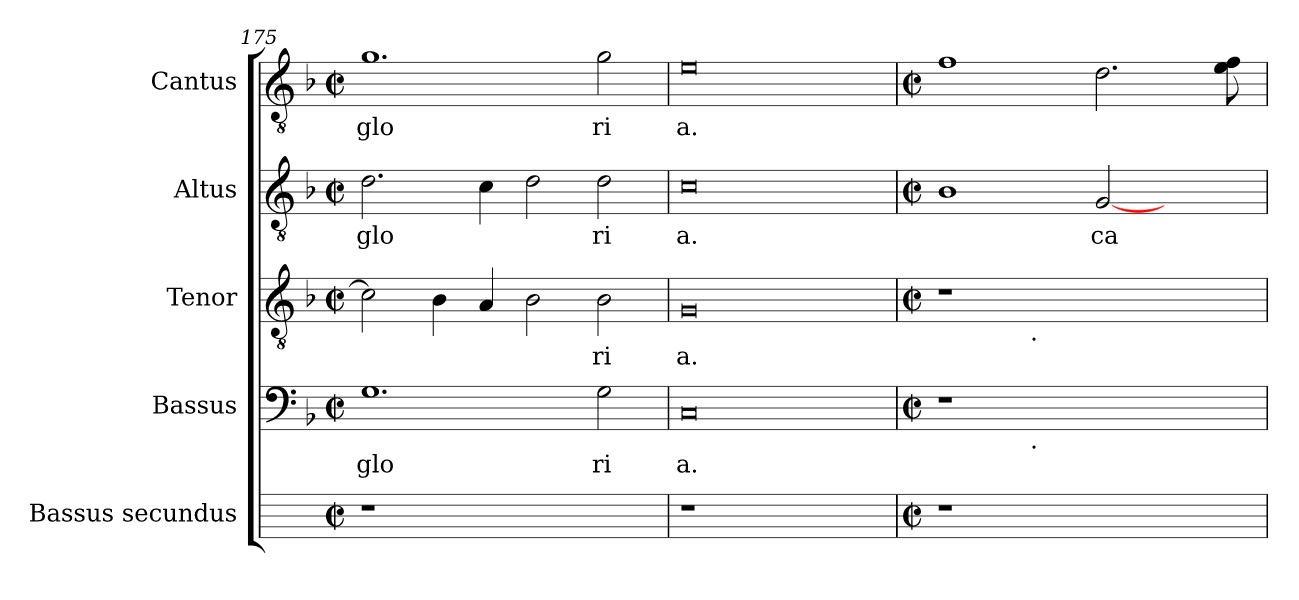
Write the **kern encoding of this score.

**kern	**kern	**text	**kern	**text	**kern	**text	**kern	**text
*part5	*part4	*part4	*part3	*part3	*part2	*part2	*part1	*part1
*staff5	*staff4	*staff4	*staff3	*staff3	*staff2	*staff2	*staff1	*staff1
*I"Bassus  secundus	*I"Bassus	*	*I"Tenor	*	*I"Altus	*	*I"Cantus	*
*	*I'B	*	*I'T	*	*I'A	*	*I'C	*
*	*clefF4	*	*clefGv2	*	*clefGv2	*	*clefGv2	*
*k[]	*k[b-]	*	*k[b-]	*	*k[b-]	*	*k[b-]	*
*C:	*F:	*	*F:	*	*F:	*	*F:	*
*M2/2	*M2/2	*	*M2/2	*	*M2/2	*	*M2/2	*
*met(c|)	*met(c|)	*	*met(c|)	*	*met(c|)	*	*met(c|)	*
=175	=175	=175	=175	=175	=175	=175	=175	=175
!	!	!LO:LY:b:cj	!	!LO:LY:b:cj	!	!LO:LY:b:cj	!	!LO:LY:b:cj
1r	1.G	glo	2c\]	.	2.d\	glo	1.g	glo
!	!	!	!	!LO:LY:b:cj	!	!	!	!
.	.	.	4B-\	.	.	.	.	.
!	!	!	!	!LO:LY:b:cj	!	!LO:LY:b:cj	!	!
.	.	.	4A/	.	4c\	.	.	.
!	!	!	!	!LO:LY:b:cj	!	!LO:LY:b:cj	!	!
1ryy	.	.	2B-\	.	2d\	.	.	.
!	!	!LO:LY:b:cj	!	!LO:LY:b:cj	!	!LO:LY:b:cj	!	!LO:LY:b:cj
.	2G\	ri	2B-\	ri	2d\	ri	2g\	ri
=176	=176	=176	=176	=176	=176	=176	=176	=176
!	!	!LO:LY:b:cj	!	!LO:LY:b:cj	!	!LO:LY:b:cj	!	!LO:LY:b:cj
1r	0C	a.	0G	a.	0c	a.	0e	a.
1ryy	.	.	.	.	.	.	.	.
!!LO:LB:g=z
=177!	=177!	=177!	=177!	=177!	=177!	=177!	=177!	=177!
*M2/2	*M2/2	*	*M2/2	*	*M2/2	*	*M2/2	*
*met(c|)	*met(c|)	*	*met(c|)	*	*met(c|)	*	*met(c|)	*
*	*^	*	*^	*	*	*	*	*
1r	1r	2ryy	.	1r	2ryy	.	1B-	.	1f	.
.	.	16ryy	.	.	16ryy	.	.	.	.	.
!	!	!	!	!	!LO:TX:b:t=.	!	!	!	!	!
!	!	!LO:TX:b:t=.	!	!	!	!	!	!	!	!
.	.	1ryy	.	.	1ryy	.	.	.	.	.
!	!	!	!	!	!	!	!	!LO:LY:b:cj	!	!
2..ryy	2..ryy	.	.	2..ryy	.	.	[<2G/	ca	2.d\	.
.	.	.	.	.	.	.	4.ryy	.	.	.
.	.	4ryy	.	.	4ryy	.	.	.	.	.
!	!	!	!	!	!	!	!	!	!	!LO:LY:b:cj
.	.	.	.	.	.	.	.	.	8e\ 8f\	-
.	.	16ryy	.	.	16ryy	.	.	.	.	.
*	*v	*v	*	*	*	*	*	*	*	*
*	*	*	*v	*v	*	*	*	*	*
=	=	=	=	=	=	=	=	=
*-	*-	*-	*-	*-	*-	*-	*-	*-
